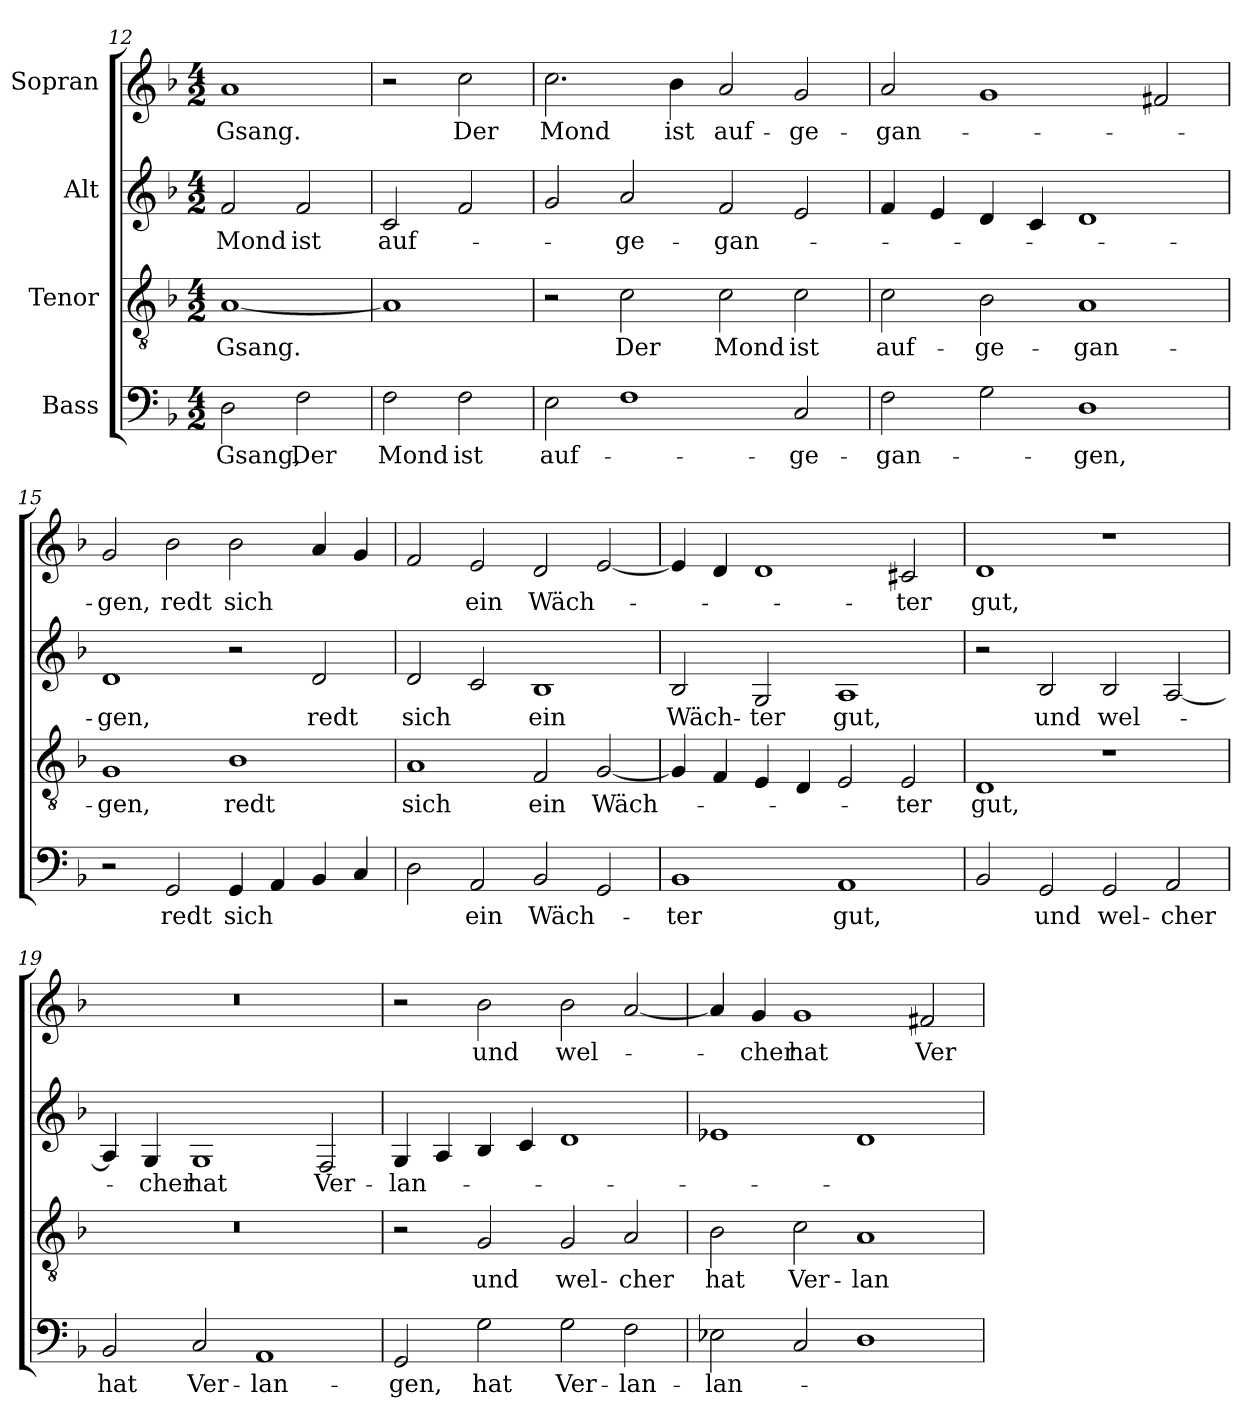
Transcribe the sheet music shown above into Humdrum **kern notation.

**kern	**text	**kern	**text	**kern	**text	**kern	**text
*part4	*part4	*part3	*part3	*part2	*part2	*part1	*part1
*staff4	*staff4	*staff3	*staff3	*staff2	*staff2	*staff1	*staff1
*I"Bass	*	*I"Tenor	*	*I"Alt	*	*I"Sopran	*
*clefF4	*	*clefGv2	*	*clefG2	*	*clefG2	*
*k[b-]	*	*k[b-]	*	*k[b-]	*	*k[b-]	*
*M4/2	*	*M4/2	*	*M4/2	*	*M4/2	*
=12	=12	=12	=12	=12	=12	=12	=12
!	!LO:LY:b	!	!LO:LY:b	!	!LO:LY:b	!	!LO:LY:b
2D\	Gsang,	[1A	Gsang.	2f/	Mond	1a	Gsang.
!	!LO:LY:b	!	!	!	!LO:LY:b	!	!
2F\	Der	.	.	2f/	ist	.	.
!!LO:PB:g=z
=12X1	=12X1	=12X1	=12X1	=12X1	=12X1	=12X1	=12X1
!	!LO:LY:b	!	!	!	!LO:LY:b	!	!
2F\	Mond	1A]	.	2c/	auf-	2r	.
!	!LO:LY:b	!	!	!	!	!	!LO:LY:b
2F\	ist	.	.	2f/	.	2cc\	Der
=13	=13	=13	=13	=13	=13	=13	=13
!	!LO:LY:b	!	!	!	!	!	!LO:LY:b
2E\	auf-	2r	.	2g/	.	2.cc\	Mond
!	!	!	!LO:LY:b	!	!LO:LY:b	!	!
1F	.	2c\	Der	2a/	-ge-	.	.
!	!	!	!	!	!	!	!LO:LY:b
.	.	.	.	.	.	4b-\	ist
!	!	!	!LO:LY:b	!	!LO:LY:b	!	!LO:LY:b
.	.	2c\	Mond	2f/	-gan-	2a/	auf-
!	!LO:LY:b	!	!LO:LY:b	!	!	!	!LO:LY:b
2C/	-ge-	2c\	ist	2e/	.	2g/	-ge-
=14	=14	=14	=14	=14	=14	=14	=14
!	!LO:LY:b	!	!LO:LY:b	!	!	!	!LO:LY:b
2F\	-gan-	2c\	auf-	4f/	.	2a/	-gan-
.	.	.	.	4e/	.	.	.
!	!	!	!LO:LY:b	!	!	!	!
2G\	.	2B-\	-ge-	4d/	.	1g	.
.	.	.	.	4c/	.	.	.
!	!LO:LY:b	!	!LO:LY:b	!	!	!	!
1D	-gen,	1A	-gan-	1d	.	.	.
.	.	.	.	.	.	2f#X/	.
=15	=15	=15	=15	=15	=15	=15	=15
!	!	!	!LO:LY:b	!	!LO:LY:b	!	!LO:LY:b
2r	.	1G	-gen,	1d	-gen,	2g/	-gen,
!	!LO:LY:b	!	!	!	!	!	!LO:LY:b
2GG/	redt	.	.	.	.	2b-\	redt
!	!LO:LY:b	!	!LO:LY:b	!	!	!	!LO:LY:b
4GG/	sich	1B-	redt	2r	.	2b-\	sich
4AA/	.	.	.	.	.	.	.
!	!	!	!	!	!LO:LY:b	!	!
4BB-/	.	.	.	2d/	redt	4a/	.
4C/	.	.	.	.	.	4g/	.
!!LO:LB:g=z
=16	=16	=16	=16	=16	=16	=16	=16
!	!	!	!LO:LY:b	!	!LO:LY:b	!	!
2D\	.	1A	sich	2d/	sich	2f/	.
!	!LO:LY:b	!	!	!	!	!	!LO:LY:b
2AA/	ein	.	.	2c/	.	2e/	ein
!	!LO:LY:b	!	!LO:LY:b	!	!LO:LY:b	!	!LO:LY:b
2BB-/	Wäch-	2F/	ein	1B-	ein	2d/	Wäch-
!	!	!	!LO:LY:b	!	!	!	!
2GG/	.	[2G/	Wäch-	.	.	[2e/	.
=17	=17	=17	=17	=17	=17	=17	=17
!	!LO:LY:b	!	!	!	!LO:LY:b	!	!
1BB-	-ter	4G/]	.	2B-/	Wäch-	4e/]	.
.	.	4F/	.	.	.	4d/	.
!	!	!	!	!	!LO:LY:b	!	!
.	.	4E/	.	2G/	-ter	1d	.
.	.	4D/	.	.	.	.	.
!	!LO:LY:b	!	!	!	!LO:LY:b	!	!
1AA	gut,	2E/	.	1A	gut,	.	.
!	!	!	!LO:LY:b	!	!	!	!LO:LY:b
.	.	2E/	-ter	.	.	2c#X/	-ter
=18	=18	=18	=18	=18	=18	=18	=18
!	!	!	!LO:LY:b	!	!	!	!LO:LY:b
2BB-/	.	1D	gut,	2r	.	1d	gut,
!	!LO:LY:b	!	!	!	!LO:LY:b	!	!
2GG/	und	.	.	2B-/	und	.	.
!	!LO:LY:b	!	!	!	!LO:LY:b	!	!
2GG/	wel-	1r	.	2B-/	wel-	1r	.
!	!LO:LY:b	!	!	!	!	!	!
2AA/	-cher	.	.	[2A/	.	.	.
=19	=19	=19	=19	=19	=19	=19	=19
!	!LO:LY:b	!	!	!	!	!	!
2BB-/	hat	0r	.	4A/]	.	0r	.
!	!	!	!	!	!LO:LY:b	!	!
.	.	.	.	4G/	-cher	.	.
!	!LO:LY:b	!	!	!	!LO:LY:b	!	!
2C/	Ver-	.	.	1G	hat	.	.
!	!LO:LY:b	!	!	!	!	!	!
1AA	-lan-	.	.	.	.	.	.
!	!	!	!	!	!LO:LY:b	!	!
.	.	.	.	2F/	Ver-	.	.
!!LO:LB:g=z
=20	=20	=20	=20	=20	=20	=20	=20
!	!LO:LY:b	!	!	!	!LO:LY:b	!	!
2GG/	-gen,	2r	.	4G/	-lan-	2r	.
.	.	.	.	4A/	.	.	.
!	!LO:LY:b	!	!LO:LY:b	!	!	!	!LO:LY:b
2G\	hat	2G/	und	4B-/	.	2b-\	und
.	.	.	.	4c/	.	.	.
!	!LO:LY:b	!	!LO:LY:b	!	!	!	!LO:LY:b
2G\	Ver-	2G/	wel-	1d	.	2b-\	wel-
!	!LO:LY:b	!	!LO:LY:b	!	!	!	!
2F\	-lan-	2A/	-cher	.	.	[2a/	.
=21	=21	=21	=21	=21	=21	=21	=21
!	!LO:LY:b	!	!LO:LY:b	!	!	!	!
2E-X\	-lan-	2B-\	hat	1e-X	.	4a/]	.
!	!	!	!	!	!	!	!LO:LY:b
.	.	.	.	.	.	4g/	-cher
!	!	!	!LO:LY:b	!	!	!	!LO:LY:b
2C/	.	2c\	Ver-	.	.	1g	hat
!	!	!	!LO:LY:b	!	!	!	!
1D	.	1A	-lan-	1d	.	.	.
!	!	!	!	!	!	!	!LO:LY:b
.	.	.	.	.	.	2f#X/	Ver-
=	=	=	=	=	=	=	=
*-	*-	*-	*-	*-	*-	*-	*-
